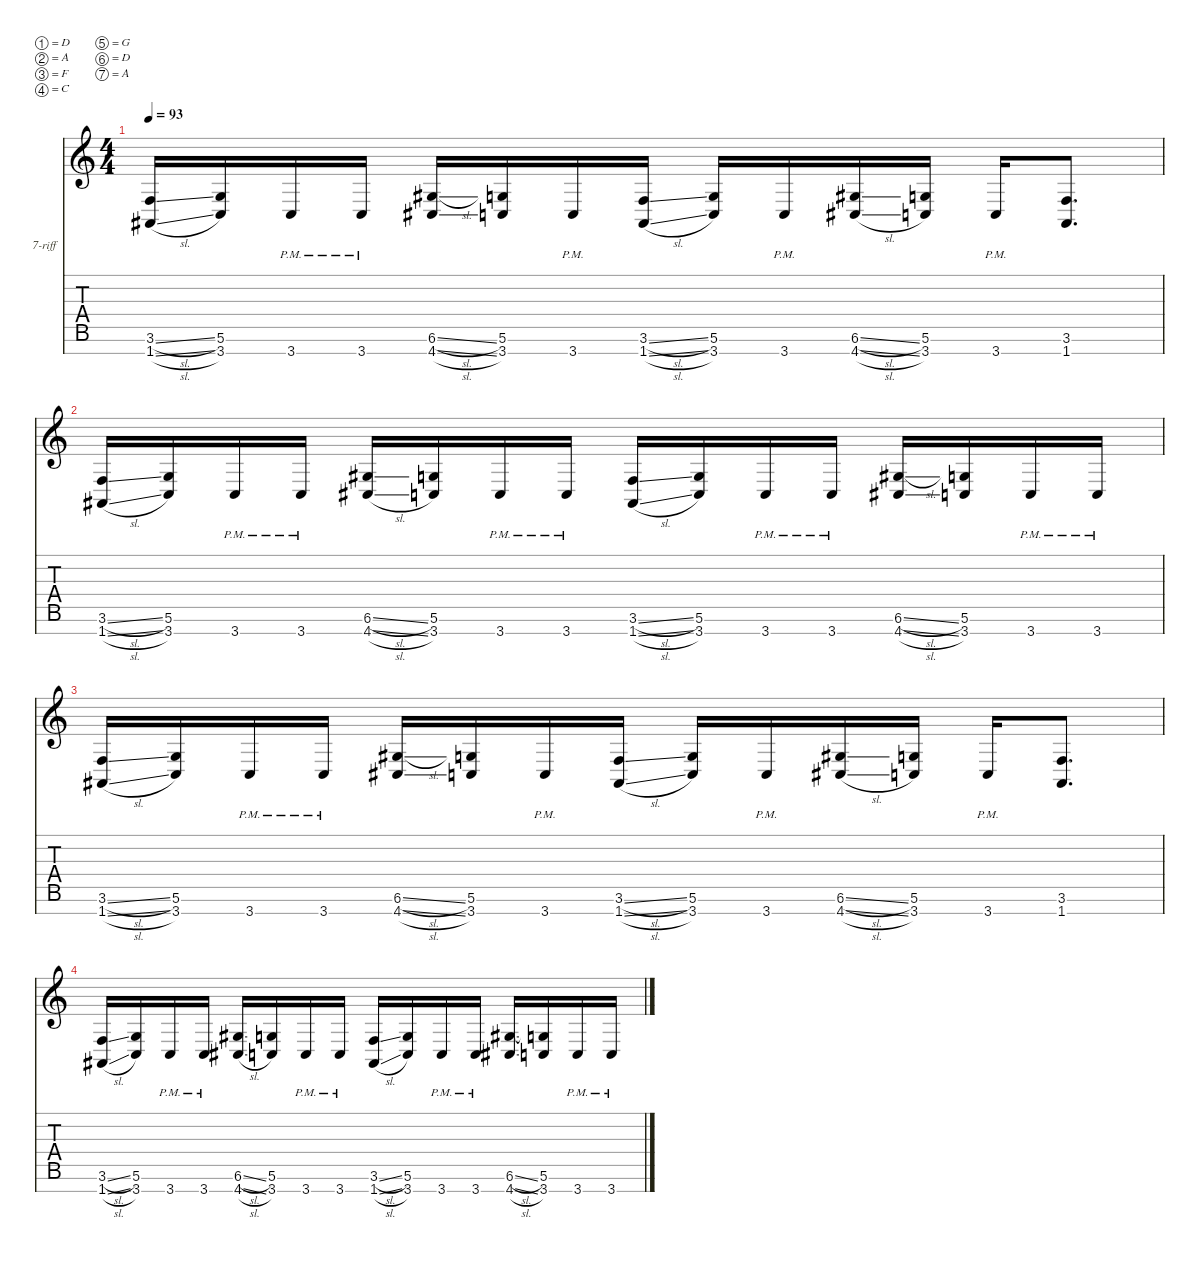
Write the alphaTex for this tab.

\defaultSystemsLayout 4
\hideDynamics
\bracketExtendMode nobrackets
\firstSystemTrackNameOrientation horizontal
\otherSystemsTrackNameOrientation horizontal
\track ("Guitar - Rhytm" "7-riff") {defaultSystemsLayout 4 solo instrument distortionguitar}
\staff {score tabs}
\tuning (D4 A3 F3 C3 G2 D2 A1)
\ts (4 4)
\scale
1.09129
\tempo 93
\accidentals auto
\clef g2
\ottava regular
\simile none
\scale
1.09129
\ks c
(3.6{sl} 1.7{sl acc #}).16{dy f beam Up} (5.6 3.7).16{beam Up} 3.7{pm}.16{beam Up} 3.7{pm}.16{beam Up} (4.7{sl acc #} 6.6{sl acc #}).16{beam Up} (3.7 5.6).16{beam Up} 3.7{pm}.16{beam Up} (3.6{sl} 1.7{sl acc #}).16{beam Up} (5.6 3.7).16{beam Up} 3.7{pm}.16{beam Up} (6.6{sl acc #} 4.7{sl acc #}).16{beam Up} (5.6 3.7).16{beam Up} 3.7{pm}.16{beam Up} (3.6 1.7{acc #}).8{d beam Up} |
\scale
0.969568
\scale
0.969568 (3.6{sl} 1.7{sl acc #}).16{beam Up} (5.6 3.7).16{beam Up} 3.7{pm}.16{beam Up} 3.7{pm}.16{beam Up} (6.6{sl acc #} 4.7{sl acc #}).16{beam Up} (5.6 3.7).16{beam Up} 3.7{pm}.16{beam Up} 3.7{pm}.16{beam Up} (3.6{sl} 1.7{sl acc #}).16{beam Up} (5.6 3.7).16{beam Up} 3.7{pm}.16{beam Up} 3.7{pm}.16{beam Up} (4.7{sl acc #} 6.6{sl acc #}).16{beam Up} (3.7 5.6).16{beam Up} 3.7{pm}.16{beam Up} 3.7{pm}.16{beam Up} |
\scale
0.969568
\scale
0.969568 (3.6{sl} 1.7{sl acc #}).16{beam Up} (5.6 3.7).16{beam Up} 3.7{pm}.16{beam Up} 3.7{pm}.16{beam Up} (4.7{sl acc #} 6.6{sl acc #}).16{beam Up} (3.7 5.6).16{beam Up} 3.7{pm}.16{beam Up} (3.6{sl} 1.7{sl acc #}).16{beam Up} (5.6 3.7).16{beam Up} 3.7{pm}.16{beam Up} (6.6{sl acc #} 4.7{sl acc #}).16{beam Up} (5.6 3.7).16{beam Up} 3.7{pm}.16{beam Up} (3.6 1.7{acc #}).8{d beam Up} |
\scale
0.969568
\scale
0.969568 (3.6{sl} 1.7{sl acc #}).16{beam Up} (5.6 3.7).16{beam Up} 3.7{pm}.16{beam Up} 3.7{pm}.16{beam Up} (6.6{sl acc #} 4.7{sl acc #}).16{beam Up} (5.6 3.7).16{beam Up} 3.7{pm}.16{beam Up} 3.7{pm}.16{beam Up} (3.6{sl} 1.7{sl acc #}).16{beam Up} (5.6 3.7).16{beam Up} 3.7{pm}.16{beam Up} 3.7{pm}.16{beam Up} (4.7{sl acc #} 6.6{sl acc #}).16{beam Up} (3.7 5.6).16{beam Up} 3.7{pm}.16{beam Up} 3.7{pm}.16{beam Up}
